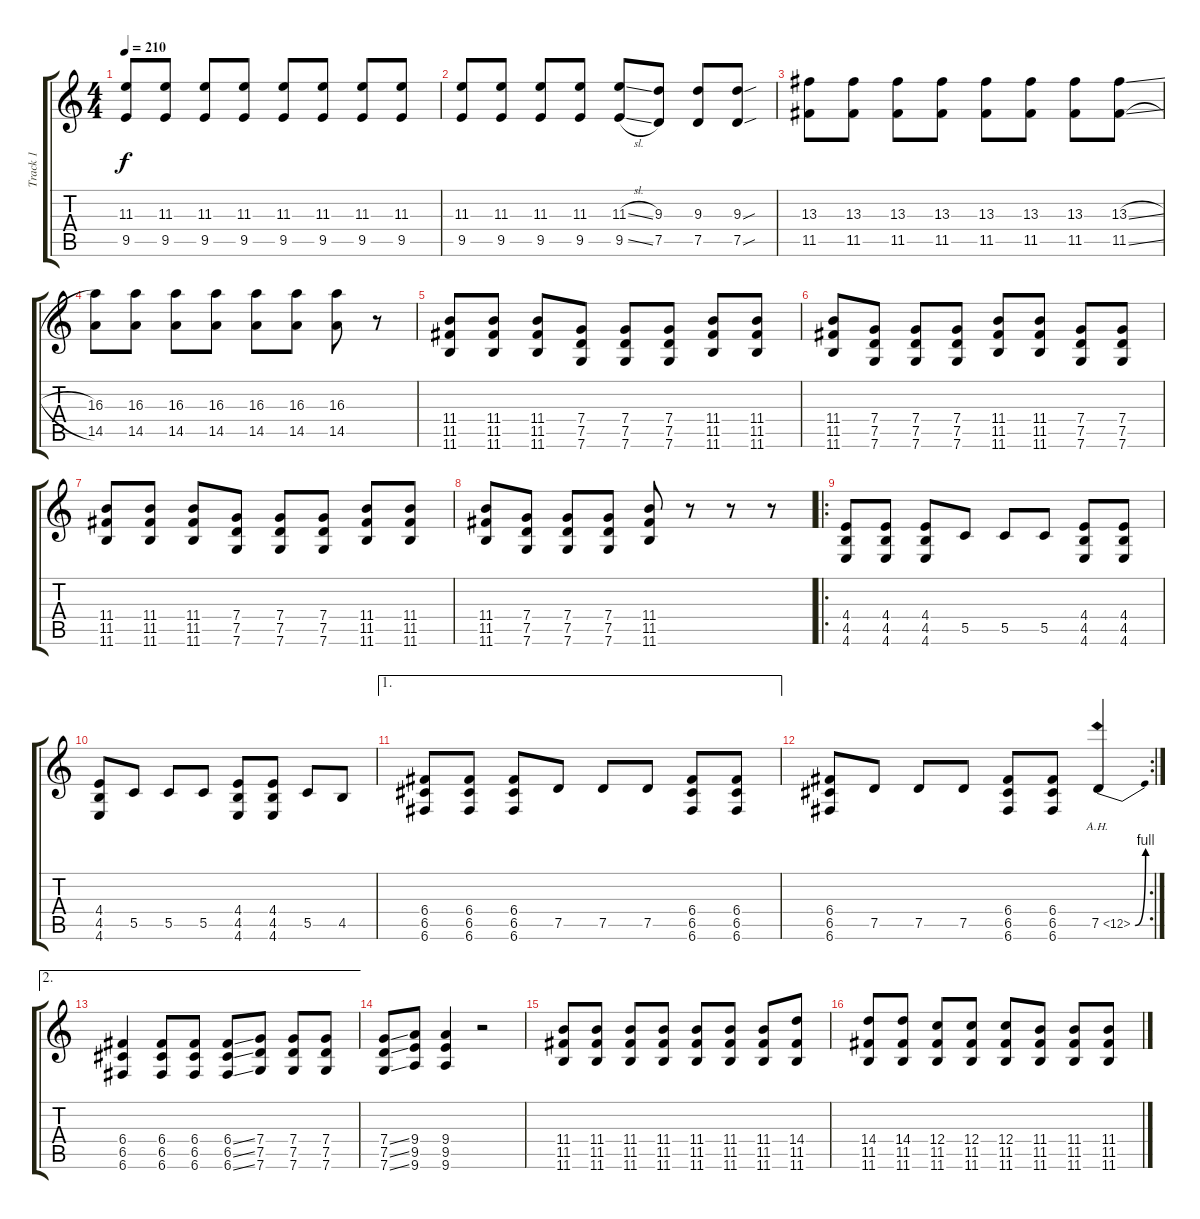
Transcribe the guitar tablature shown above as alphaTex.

\track ("Track 1" "Track 1") {instrument overdrivenguitar}
\staff {score tabs}
\tuning (D4 A3 F3 C3 G2 C2) {hide}
\ts (4 4)
\tempo 210
\clef g2
\ks c
(11.3 9.5).8{dy f} (11.3 9.5).8 (11.3 9.5).8 (11.3 9.5).8 (11.3 9.5).8 (11.3 9.5).8 (11.3 9.5).8 (11.3 9.5).8 |
(11.3 9.5).8 (11.3 9.5).8 (11.3 9.5).8 (11.3 9.5).8 (11.3{sl} 9.5{sl}).8 (9.3 7.5).8 (9.3 7.5).8 (9.3{sou} 7.5{sou}).8 |
(13.3 11.5).8 (13.3 11.5).8 (13.3 11.5).8 (13.3 11.5).8 (13.3 11.5).8 (13.3 11.5).8 (13.3 11.5).8 (13.3{sl} 11.5{sl}).8 |
(16.3 14.5).8 (16.3 14.5).8 (16.3 14.5).8 (16.3 14.5).8 (16.3 14.5).8 (16.3 14.5).8 (16.3 14.5).8 r.8 |
(11.4 11.5 11.6).8{volume 13 instrument overdrivenguitar} (11.4 11.5 11.6).8 (11.4 11.5 11.6).8 (7.4 7.5 7.6).8 (7.4 7.5 7.6).8 (7.4 7.5 7.6).8 (11.4 11.5 11.6).8 (11.4 11.5 11.6).8 |
(11.4 11.5 11.6).8 (7.4 7.5 7.6).8 (7.4 7.5 7.6).8 (7.4 7.5 7.6).8 (11.4 11.5 11.6).8 (11.4 11.5 11.6).8 (7.4 7.5 7.6).8 (7.4 7.5 7.6).8 |
(11.4 11.5 11.6).8 (11.4 11.5 11.6).8 (11.4 11.5 11.6).8 (7.4 7.5 7.6).8 (7.4 7.5 7.6).8 (7.4 7.5 7.6).8 (11.4 11.5 11.6).8 (11.4 11.5 11.6).8 |
(11.4 11.5 11.6).8 (7.4 7.5 7.6).8 (7.4 7.5 7.6).8 (7.4 7.5 7.6).8 (11.4 11.5 11.6).8 r.8 r.8 r.8 |
\ro
(4.4 4.5 4.6).8 (4.4 4.5 4.6).8 (4.4 4.5 4.6).8 5.5.8 5.5.8 5.5.8 (4.4 4.5 4.6).8 (4.4 4.5 4.6).8 |
(4.4 4.5 4.6).8 5.5.8 5.5.8 5.5.8 (4.4 4.5 4.6).8 (4.4 4.5 4.6).8 5.5.8 4.5.8 |
\ae 1
(6.4 6.5 6.6).8 (6.4 6.5 6.6).8 (6.4 6.5 6.6).8 7.5.8 7.5.8 7.5.8 (6.4 6.5 6.6).8 (6.4 6.5 6.6).8 |
\rc 2
(6.4 6.5 6.6).8 7.5.8 7.5.8 7.5.8 (6.4 6.5 6.6).8 (6.4 6.5 6.6).8 7.5{be (bend 0 0 60 4) ah 5}.4 |
\ae 2
(6.4 6.5 6.6).4 (6.4 6.5 6.6).8 (6.4 6.5 6.6).8 (6.4{ss} 6.5{ss} 6.6{ss}).8 (7.4 7.5 7.6).8 (7.4 7.5 7.6).8 (7.4 7.5 7.6).8 |
(7.4{ss} 7.5{ss} 7.6{ss}).8 (9.4 9.5 9.6).8 (9.4 9.5 9.6).4 r.2 |
(11.4 11.5 11.6).8 (11.4 11.5 11.6).8 (11.4 11.5 11.6).8 (11.4 11.5 11.6).8 (11.4 11.5 11.6).8 (11.4 11.5 11.6).8 (11.4 11.5 11.6).8 (14.4 11.5 11.6).8 |
(14.4 11.5 11.6).8 (14.4 11.5 11.6).8 (12.4 11.5 11.6).8 (12.4 11.5 11.6).8 (12.4 11.5 11.6).8 (11.4 11.5 11.6).8 (11.4 11.5 11.6).8 (11.4 11.5 11.6).8
